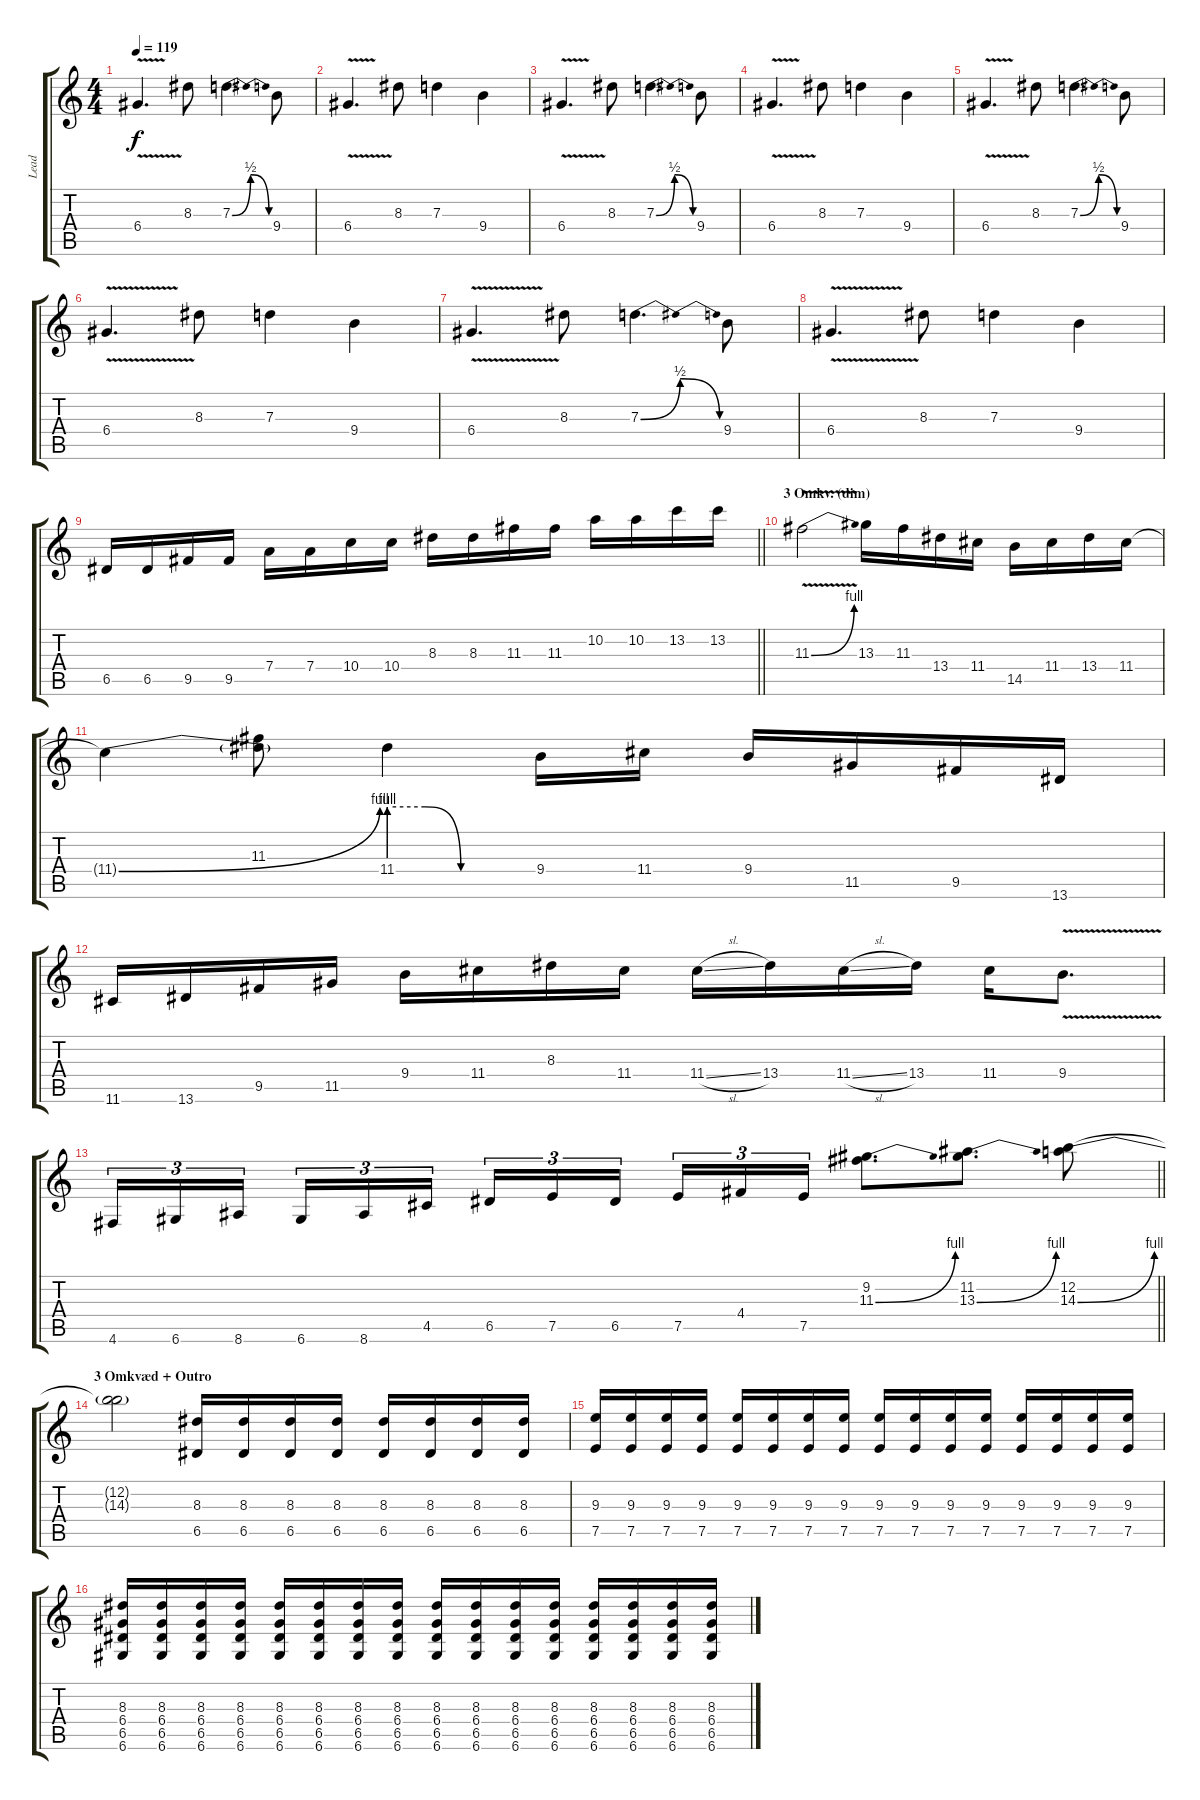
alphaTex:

\track ("Lead" "Lead") {instrument distortionguitar}
\staff {score tabs}
\tuning (D4 B3 G3 D3 A2 D2) {hide}
\ts (4 4)
\tempo 119
\clef g2
\ks c
6.4{v}.4{d dy f} 8.3.8 7.3{be (bendrelease 0 0 30 2 30 2 60 0)}.4{d} 9.4.8 |
6.4{v}.4{d} 8.3.8 7.3.4 9.4.4 |
6.4{v}.4{d} 8.3.8 7.3{be (bendrelease 0 0 30 2 30 2 60 0)}.4{d} 9.4.8 |
6.4{v}.4{d} 8.3.8 7.3.4 9.4.4 |
6.4{v}.4{d} 8.3.8 7.3{be (bendrelease 0 0 30 2 30 2 60 0)}.4{d} 9.4.8 |
6.4{v}.4{d} 8.3.8 7.3.4 9.4.4 |
6.4{v}.4{d} 8.3.8 7.3{be (bendrelease 0 0 30 2 30 2 60 0)}.4{d} 9.4.8 |
6.4{v}.4{d} 8.3.8 7.3.4 9.4.4 |
\barLineRight lightlight
6.5.16 6.5.16 9.5.16 9.5.16 7.4.16 7.4.16 10.4.16 10.4.16 8.3.16 8.3.16 11.3.16 11.3.16 10.2.16 10.2.16 13.2.16 13.2.16 |
\section ("" "3 Omkv. (dim)")
11.3{be (bend 0 0 60 4) v}.2 13.3.16 11.3.16 13.4.16 11.4.16 14.5.16 11.4.16 13.4.16 11.4.16 |
11.4{be (bend 0 0 60 4) t}.4 (11.3 11.4{t}).8 11.4{be (custom 0 4 15 4 30 0 60 0)}.4 9.4.16 11.4.16 9.4.16 11.5.16 9.5.16 13.6.16 |
11.6.16 13.6.16 9.5.16 11.5.16 9.4.16 11.4.16 8.3.16 11.4.16 11.4{sl}.16 13.4.16 11.4{sl}.16 13.4.16 11.4.16 9.4{v}.8{d} |
\barLineRight lightlight
4.6.16{tu (3 2)} 6.6.16{tu (3 2)} 8.6.16{tu (3 2) beam splitsecondary} 6.6.16{tu (3 2)} 8.6.16{tu (3 2)} 4.5.16{tu (3 2)} 6.5.16{tu (3 2)} 7.5.16{tu (3 2)} 6.5.16{tu (3 2) beam splitsecondary} 7.5.16{tu (3 2)} 4.4.16{tu (3 2)} 7.5.16{tu (3 2)} (9.2 11.3{be (bend 0 0 60 4)}).8{d} (11.2 13.3{be (bend 0 0 60 4)}).8{d} (12.2 14.3{be (bend 0 0 60 4)}).8 |
\section ("" "3 Omkvæd + Outro")
(12.2{t} 14.3{t}).2 (8.3 6.5).16 (8.3 6.5).16 (8.3 6.5).16 (8.3 6.5).16 (8.3 6.5).16 (8.3 6.5).16 (8.3 6.5).16 (8.3 6.5).16 |
(9.3 7.5).16 (9.3 7.5).16 (9.3 7.5).16 (9.3 7.5).16 (9.3 7.5).16 (9.3 7.5).16 (9.3 7.5).16 (9.3 7.5).16 (9.3 7.5).16 (9.3 7.5).16 (9.3 7.5).16 (9.3 7.5).16 (9.3 7.5).16 (9.3 7.5).16 (9.3 7.5).16 (9.3 7.5).16 |
(8.3 6.4 6.5 6.6).16 (8.3 6.4 6.5 6.6).16 (8.3 6.4 6.5 6.6).16 (8.3 6.4 6.5 6.6).16 (8.3 6.4 6.5 6.6).16 (8.3 6.4 6.5 6.6).16 (8.3 6.4 6.5 6.6).16 (8.3 6.4 6.5 6.6).16 (8.3 6.4 6.5 6.6).16 (8.3 6.4 6.5 6.6).16 (8.3 6.4 6.5 6.6).16 (8.3 6.4 6.5 6.6).16 (8.3 6.4 6.5 6.6).16 (8.3 6.4 6.5 6.6).16 (8.3 6.4 6.5 6.6).16 (8.3 6.4 6.5 6.6).16
